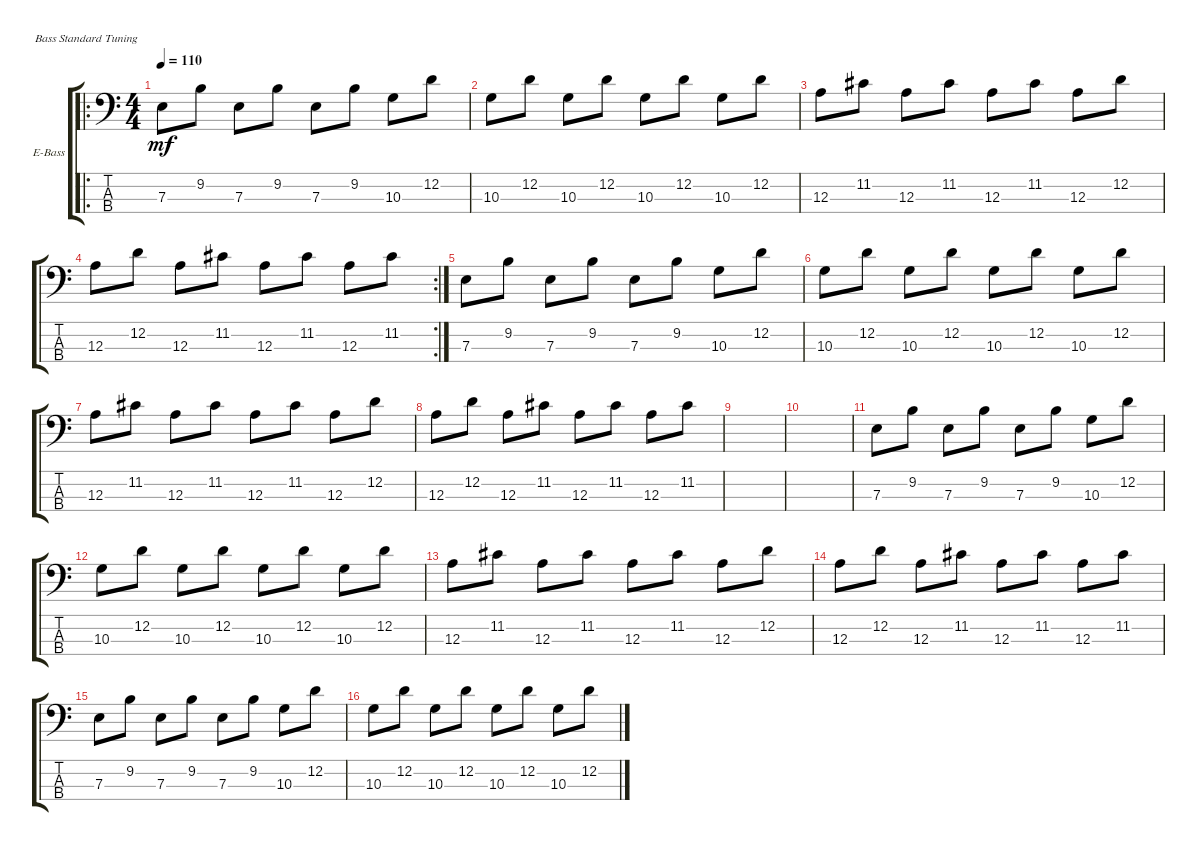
\defaultSystemsLayout 4
\bracketExtendMode groupsimilarinstruments
\firstSystemTrackNameOrientation horizontal
\otherSystemsTrackNameOrientation horizontal
\track ("Electric Bass" "E-Bass") {instrument electricbassfinger}
\staff {score tabs}
\tuning (G2 D2 A1 E1)
\ro
\ts (4 4)
\tempo 110
\clef f4
\ks c
7.3.8{dy mf} 9.2.8 7.3.8 9.2.8 7.3.8 9.2.8 10.3.8 12.2.8 |
10.3.8 12.2.8 10.3.8 12.2.8 10.3.8 12.2.8 10.3.8 12.2.8 |
12.3.8 11.2.8 12.3.8 11.2.8 12.3.8 11.2.8 12.3.8 12.2.8 |
\rc 2
12.3.8 12.2.8 12.3.8 11.2.8 12.3.8 11.2.8 12.3.8 11.2.8 |
7.3.8 9.2.8 7.3.8 9.2.8 7.3.8 9.2.8 10.3.8 12.2.8 |
10.3.8 12.2.8 10.3.8 12.2.8 10.3.8 12.2.8 10.3.8 12.2.8 |
12.3.8 11.2.8 12.3.8 11.2.8 12.3.8 11.2.8 12.3.8 12.2.8 |
12.3.8 12.2.8 12.3.8 11.2.8 12.3.8 11.2.8 12.3.8 11.2.8 |
|
|
7.3.8 9.2.8 7.3.8 9.2.8 7.3.8 9.2.8 10.3.8 12.2.8 |
10.3.8 12.2.8 10.3.8 12.2.8 10.3.8 12.2.8 10.3.8 12.2.8 |
12.3.8 11.2.8 12.3.8 11.2.8 12.3.8 11.2.8 12.3.8 12.2.8 |
12.3.8 12.2.8 12.3.8 11.2.8 12.3.8 11.2.8 12.3.8 11.2.8 |
7.3.8 9.2.8 7.3.8 9.2.8 7.3.8 9.2.8 10.3.8 12.2.8 |
10.3.8 12.2.8 10.3.8 12.2.8 10.3.8 12.2.8 10.3.8 12.2.8
